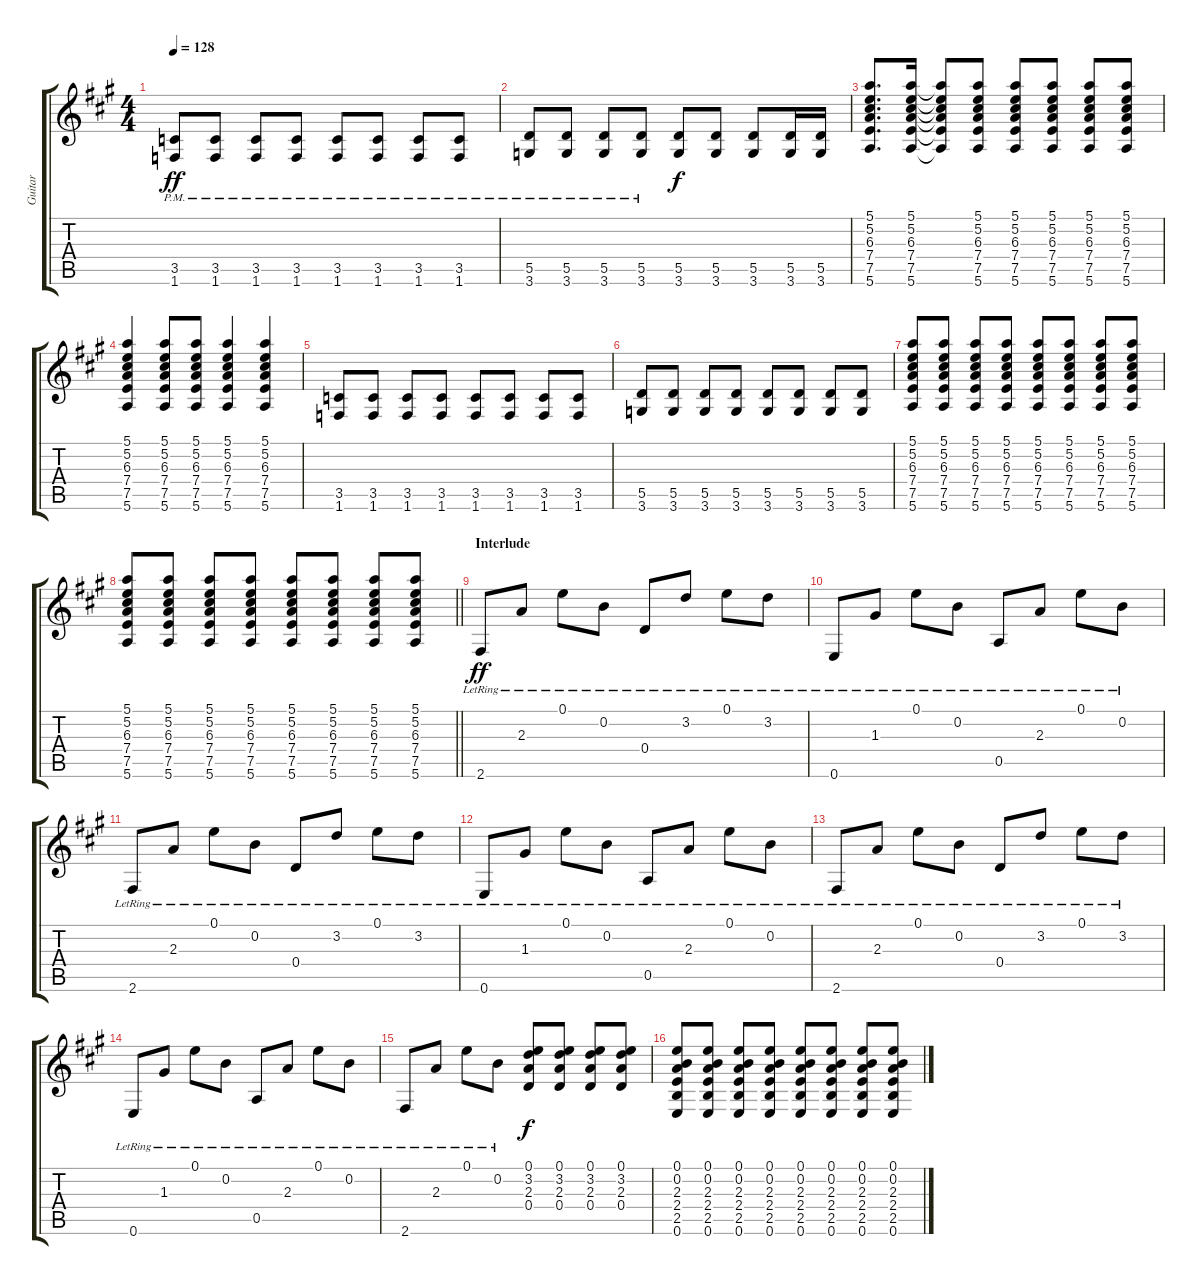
\track ("Guitar" "Guitar") {instrument acousticguitarsteel}
\staff {score tabs}
\tuning (E4 B3 G3 D3 A2 E2) {hide}
\ts (4 4)
\tempo 128
\clef g2
\ks a
(3.5{pm} 1.6{pm}).8{dy ff} (3.5{pm} 1.6{pm}).8 (3.5{pm} 1.6{pm}).8 (3.5{pm} 1.6{pm}).8 (3.5{pm} 1.6{pm}).8 (3.5{pm} 1.6{pm}).8 (3.5{pm} 1.6{pm}).8 (3.5{pm} 1.6{pm}).8 |
(5.5{pm} 3.6{pm}).8 (5.5{pm} 3.6{pm}).8 (5.5{pm} 3.6{pm}).8 (5.5{pm} 3.6{pm}).8 (5.5 3.6).8{dy f} (5.5 3.6).8 (5.5 3.6).8 (5.5 3.6).16 (5.5 3.6).16 |
(5.1 5.2 6.3 7.4 7.5 5.6).8{d} (5.1 5.2 6.3 7.4 7.5 5.6).16 (5.1{t} 5.2{t} 6.3{t} 7.4{t} 7.5{t} 5.6{t}).8 (5.1 5.2 6.3 7.4 7.5 5.6).8 (5.1 5.2 6.3 7.4 7.5 5.6).8 (5.1 5.2 6.3 7.4 7.5 5.6).8 (5.1 5.2 6.3 7.4 7.5 5.6).8 (5.1 5.2 6.3 7.4 7.5 5.6).8 |
(5.1 5.2 6.3 7.4 7.5 5.6).4 (5.1 5.2 6.3 7.4 7.5 5.6).8 (5.1 5.2 6.3 7.4 7.5 5.6).8 (5.1 5.2 6.3 7.4 7.5 5.6).4 (5.1 5.2 6.3 7.4 7.5 5.6).4 |
(3.5 1.6).8 (3.5 1.6).8 (3.5 1.6).8 (3.5 1.6).8 (3.5 1.6).8 (3.5 1.6).8 (3.5 1.6).8 (3.5 1.6).8 |
(5.5 3.6).8 (5.5 3.6).8 (5.5 3.6).8 (5.5 3.6).8 (5.5 3.6).8 (5.5 3.6).8 (5.5 3.6).8 (5.5 3.6).8 |
(5.1 5.2 6.3 7.4 7.5 5.6).8 (5.1 5.2 6.3 7.4 7.5 5.6).8 (5.1 5.2 6.3 7.4 7.5 5.6).8 (5.1 5.2 6.3 7.4 7.5 5.6).8 (5.1 5.2 6.3 7.4 7.5 5.6).8 (5.1 5.2 6.3 7.4 7.5 5.6).8 (5.1 5.2 6.3 7.4 7.5 5.6).8 (5.1 5.2 6.3 7.4 7.5 5.6).8 |
\barLineRight lightlight
(5.1 5.2 6.3 7.4 7.5 5.6).8 (5.1 5.2 6.3 7.4 7.5 5.6).8 (5.1 5.2 6.3 7.4 7.5 5.6).8 (5.1 5.2 6.3 7.4 7.5 5.6).8 (5.1 5.2 6.3 7.4 7.5 5.6).8 (5.1 5.2 6.3 7.4 7.5 5.6).8 (5.1 5.2 6.3 7.4 7.5 5.6).8 (5.1 5.2 6.3 7.4 7.5 5.6).8 |
\section ("" "Interlude")
2.6{lr}.8{dy ff} 2.3{lr}.8 0.1{lr}.8 0.2{lr}.8 0.4{lr}.8 3.2{lr}.8 0.1{lr}.8 3.2{lr}.8 |
0.6{lr}.8 1.3{lr}.8 0.1{lr}.8 0.2{lr}.8 0.5{lr}.8 2.3{lr}.8 0.1{lr}.8 0.2{lr}.8 |
2.6{lr}.8 2.3{lr}.8 0.1{lr}.8 0.2{lr}.8 0.4{lr}.8 3.2{lr}.8 0.1{lr}.8 3.2{lr}.8 |
0.6{lr}.8 1.3{lr}.8 0.1{lr}.8 0.2{lr}.8 0.5{lr}.8 2.3{lr}.8 0.1{lr}.8 0.2{lr}.8 |
2.6{lr}.8 2.3{lr}.8 0.1{lr}.8 0.2{lr}.8 0.4{lr}.8 3.2{lr}.8 0.1{lr}.8 3.2{lr}.8 |
0.6{lr}.8 1.3{lr}.8 0.1{lr}.8 0.2{lr}.8 0.5{lr}.8 2.3{lr}.8 0.1{lr}.8 0.2{lr}.8 |
2.6{lr}.8 2.3{lr}.8 0.1{lr}.8 0.2{lr}.8 (0.1 3.2 2.3 0.4).8{dy f} (0.1 3.2 2.3 0.4).8 (0.1 3.2 2.3 0.4).8 (0.1 3.2 2.3 0.4).8 |
(0.1 0.2 2.3 2.4 2.5 0.6).8 (0.1 0.2 2.3 2.4 2.5 0.6).8 (0.1 0.2 2.3 2.4 2.5 0.6).8 (0.1 0.2 2.3 2.4 2.5 0.6).8 (0.1 0.2 2.3 2.4 2.5 0.6).8 (0.1 0.2 2.3 2.4 2.5 0.6).8 (0.1 0.2 2.3 2.4 2.5 0.6).8 (0.1 0.2 2.3 2.4 2.5 0.6).8
